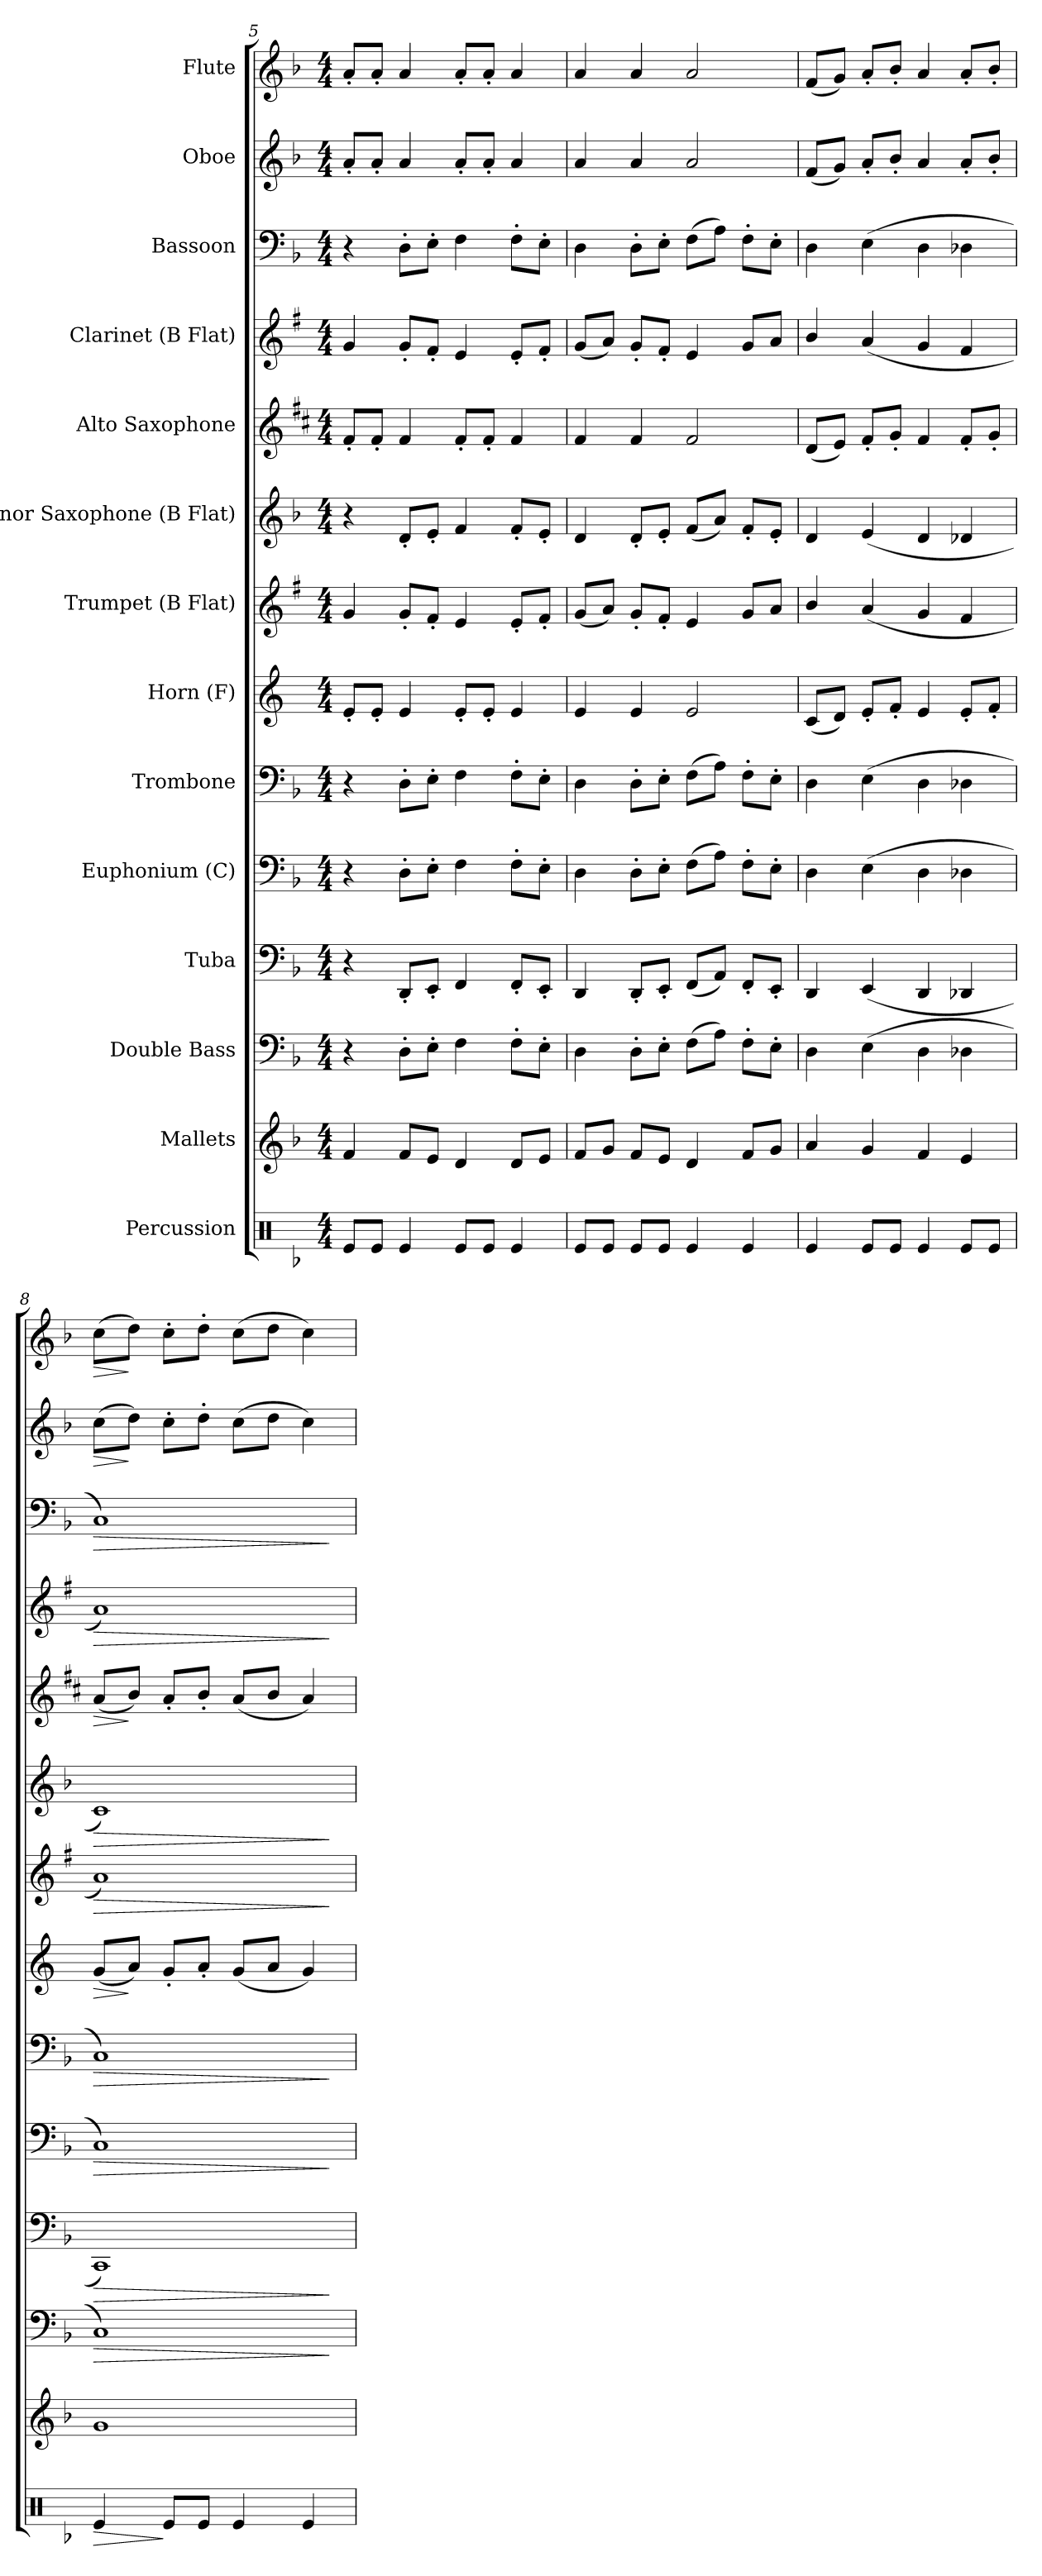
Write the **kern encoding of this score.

**kern	**dynam	**kern	**kern	**dynam	**kern	**dynam	**kern	**dynam	**kern	**dynam	**kern	**dynam	**kern	**dynam	**kern	**dynam	**kern	**dynam	**kern	**dynam	**kern	**dynam	**kern	**dynam	**kern	**dynam
*part14	*part14	*part13	*part12	*part12	*part11	*part11	*part10	*part10	*part9	*part9	*part8	*part8	*part7	*part7	*part6	*part6	*part5	*part5	*part4	*part4	*part3	*part3	*part2	*part2	*part1	*part1
*staff14	*staff14	*staff13	*staff12	*staff12	*staff11	*staff11	*staff10	*staff10	*staff9	*staff9	*staff8	*staff8	*staff7	*staff7	*staff6	*staff6	*staff5	*staff5	*staff4	*staff4	*staff3	*staff3	*staff2	*staff2	*staff1	*staff1
*I"Percussion	*	*I"Mallets	*I"Double Bass	*	*I"Tuba	*	*I"Euphonium (C)	*	*I"Trombone	*	*I"Horn (F)	*	*I"Trumpet (B Flat)	*	*I"Tenor Saxophone (B Flat)	*	*I"Alto Saxophone	*	*I"Clarinet (B Flat)	*	*I"Bassoon	*	*I"Oboe	*	*I"Flute	*
*clefX	*	*clefG2	*clefF4	*	*clefF4	*	*clefF4	*	*clefF4	*	*clefG2	*	*clefG2	*	*clefG2	*	*clefG2	*	*clefG2	*	*clefF4	*	*clefG2	*	*clefG2	*
*	*	*ITrd-14c-24	*ITrd7c12	*	*	*	*	*	*	*	*ITrd4c7	*	*ITrd1c2	*	*ITrd8c14	*	*ITrd5c9	*	*ITrd1c2	*	*	*	*	*	*	*
*k[b-]	*	*k[b-]	*k[b-]	*	*k[b-]	*	*k[b-]	*	*k[b-]	*	*k[b-]	*	*k[b-]	*	*k[b-]	*	*k[b-]	*	*k[b-]	*	*k[b-]	*	*k[b-]	*	*k[b-]	*
*F:	*	*F:	*F:	*	*F:	*	*F:	*	*F:	*	*F:	*	*F:	*	*F:	*	*F:	*	*F:	*	*F:	*	*F:	*	*F:	*
*M4/4	*	*M4/4	*M4/4	*	*M4/4	*	*M4/4	*	*M4/4	*	*M4/4	*	*M4/4	*	*M4/4	*	*M4/4	*	*M4/4	*	*M4/4	*	*M4/4	*	*M4/4	*
=5	=5	=5	=5	=5	=5	=5	=5	=5	=5	=5	=5	=5	=5	=5	=5	=5	=5	=5	=5	=5	=5	=5	=5	=5	=5	=5
8Re/L	.	4fff/	4r	.	4r	.	4r	.	4r	.	8A'</L	.	4f/	.	4r	.	8A'</L	.	4f/	.	4r	.	8a'</L	.	8a'</L	.
8Re/J	.	.	.	.	.	.	.	.	.	.	8A'</J	.	.	.	.	.	8A'</J	.	.	.	.	.	8a'</J	.	8a'</J	.
4Re/	.	8fff/L	8DD'>\L	.	8DD'</L	.	8D'>\L	.	8D'>\L	.	4A/	.	8f'</L	.	8D'</L	.	4A/	.	8f'</L	.	8D'>\L	.	4a/	.	4a/	.
.	.	8eee/J	8EE'>\J	.	8EE'</J	.	8E'>\J	.	8E'>\J	.	.	.	8e'</J	.	8E'</J	.	.	.	8e'</J	.	8E'>\J	.	.	.	.	.
8Re/L	.	4ddd/	4FF\	.	4FF/	.	4F\	.	4F\	.	8A'</L	.	4d/	.	4F/	.	8A'</L	.	4d/	.	4F\	.	8a'</L	.	8a'</L	.
8Re/J	.	.	.	.	.	.	.	.	.	.	8A'</J	.	.	.	.	.	8A'</J	.	.	.	.	.	8a'</J	.	8a'</J	.
4Re/	.	8ddd/L	8FF'>\L	.	8FF'</L	.	8F'>\L	.	8F'>\L	.	4A/	.	8d'</L	.	8F'</L	.	4A/	.	8d'</L	.	8F'>\L	.	4a/	.	4a/	.
.	.	8eee/J	8EE'>\J	.	8EE'</J	.	8E'>\J	.	8E'>\J	.	.	.	8e'</J	.	8E'</J	.	.	.	8e'</J	.	8E'>\J	.	.	.	.	.
=6	=6	=6	=6	=6	=6	=6	=6	=6	=6	=6	=6	=6	=6	=6	=6	=6	=6	=6	=6	=6	=6	=6	=6	=6	=6	=6
8Re/L	.	8fff/L	4DD\	.	4DD/	.	4D\	.	4D\	.	4A/	.	(8f/L	.	4D/	.	4A/	.	(8f/L	.	4D\	.	4a/	.	4a/	.
8Re/J	.	8ggg/J	.	.	.	.	.	.	.	.	.	.	8g/J)	.	.	.	.	.	8g/J)	.	.	.	.	.	.	.
8Re/L	.	8fff/L	8DD'>\L	.	8DD'</L	.	8D'>\L	.	8D'>\L	.	4A/	.	8f'</L	.	8D'</L	.	4A/	.	8f'</L	.	8D'>\L	.	4a/	.	4a/	.
8Re/J	.	8eee/J	8EE'>\J	.	8EE'</J	.	8E'>\J	.	8E'>\J	.	.	.	8e'</J	.	8E'</J	.	.	.	8e'</J	.	8E'>\J	.	.	.	.	.
4Re/	.	4ddd/	(8FF\L	.	(8FF/L	.	(8F\L	.	(8F\L	.	2A/	.	4d/	.	(8F/L	.	2A/	.	4d/	.	(8F\L	.	2a/	.	2a/	.
.	.	.	8AA\J)	.	8AA/J)	.	8A\J)	.	8A\J)	.	.	.	.	.	8A/J)	.	.	.	.	.	8A\J)	.	.	.	.	.
4Re/	.	8fff/L	8FF'>\L	.	8FF'</L	.	8F'>\L	.	8F'>\L	.	.	.	8f/L	.	8F'</L	.	.	.	8f/L	.	8F'>\L	.	.	.	.	.
.	.	8ggg/J	8EE'>\J	.	8EE'</J	.	8E'>\J	.	8E'>\J	.	.	.	8g/J	.	8E'</J	.	.	.	8g/J	.	8E'>\J	.	.	.	.	.
=7	=7	=7	=7	=7	=7	=7	=7	=7	=7	=7	=7	=7	=7	=7	=7	=7	=7	=7	=7	=7	=7	=7	=7	=7	=7	=7
4Re/	.	4aaa/	4DD\	.	4DD/	.	4D\	.	4D\	.	(8F/L	.	4a/	.	4D/	.	(8F/L	.	4a/	.	4D\	.	(8f/L	.	(8f/L	.
.	.	.	.	.	.	.	.	.	.	.	8G/J)	.	.	.	.	.	8G/J)	.	.	.	.	.	8g/J)	.	8g/J)	.
8Re/L	.	4ggg/	(4EE\	.	(4EE/	.	(4E\	.	(4E\	.	8A'</L	.	(4g/	.	(4E/	.	8A'</L	.	(4g/	.	(4E\	.	8a'</L	.	8a'</L	.
8Re/J	.	.	.	.	.	.	.	.	.	.	8B-'</J	.	.	.	.	.	8B-'</J	.	.	.	.	.	8b-'</J	.	8b-'</J	.
4Re/	.	4fff/	4DD\	.	4DD/	.	4D\	.	4D\	.	4A/	.	4f/	.	4D/	.	4A/	.	4f/	.	4D\	.	4a/	.	4a/	.
8Re/L	.	4eee/	4DD-X\	.	4DD-X/	.	4D-X\	.	4D-X\	.	8A'</L	.	4e/	.	4D-X/	.	8A'</L	.	4e/	.	4D-X\	.	8a'</L	.	8a'</L	.
8Re/J	.	.	.	.	.	.	.	.	.	.	8B-'</J	.	.	.	.	.	8B-'</J	.	.	.	.	.	8b-'</J	.	8b-'</J	.
=8	=8	=8	=8	=8	=8	=8	=8	=8	=8	=8	=8	=8	=8	=8	=8	=8	=8	=8	=8	=8	=8	=8	=8	=8	=8	=8
!	!LO:HP:b	!	!	!LO:HP:b	!	!LO:HP:b	!	!LO:HP:b	!	!LO:HP:b	!	!LO:HP:b	!	!LO:HP:b	!	!LO:HP:b	!	!LO:HP:b	!	!LO:HP:b	!	!LO:HP:b	!	!LO:HP:b	!	!LO:HP:b
4Re/	>	1ggg/	1CC/)	>	1CC/)	>	1C/)	>	1C/)	>	(8c/L	>	1g/)	>	1C/)	>	(8c/L	>	1g/)	>	1C/)	>	(8cc\L	>	(8cc\L	>
.	.	.	.	.	.	.	.	.	.	.	8d/J)	]	.	.	.	.	8d/J)	]	.	.	.	.	8dd\J)	]	8dd\J)	]
8Re/L	]	.	.	.	.	.	.	.	.	.	8c'</L	.	.	.	.	.	8c'</L	.	.	.	.	.	8cc'>\L	.	8cc'>\L	.
8Re/J	.	.	.	.	.	.	.	.	.	.	8d'</J	.	.	.	.	.	8d'</J	.	.	.	.	.	8dd'>\J	.	8dd'>\J	.
4Re/	.	.	.	.	.	.	.	.	.	.	(8c/L	.	.	.	.	.	(8c/L	.	.	.	.	.	(8cc\L	.	(8cc\L	.
.	.	.	.	.	.	.	.	.	.	.	8d/J	.	.	.	.	.	8d/J	.	.	.	.	.	8dd\J	.	8dd\J	.
4Re/	.	.	.	.	.	.	.	.	.	.	4c/)	.	.	.	.	.	4c/)	.	.	.	.	.	4cc\)	.	4cc\)	.
.	.	.	.	]	.	]	.	]	.	]	.	.	.	]	.	]	.	.	.	]	.	]	.	.	.	.
=	=	=	=	=	=	=	=	=	=	=	=	=	=	=	=	=	=	=	=	=	=	=	=	=	=	=
*-	*-	*-	*-	*-	*-	*-	*-	*-	*-	*-	*-	*-	*-	*-	*-	*-	*-	*-	*-	*-	*-	*-	*-	*-	*-	*-
